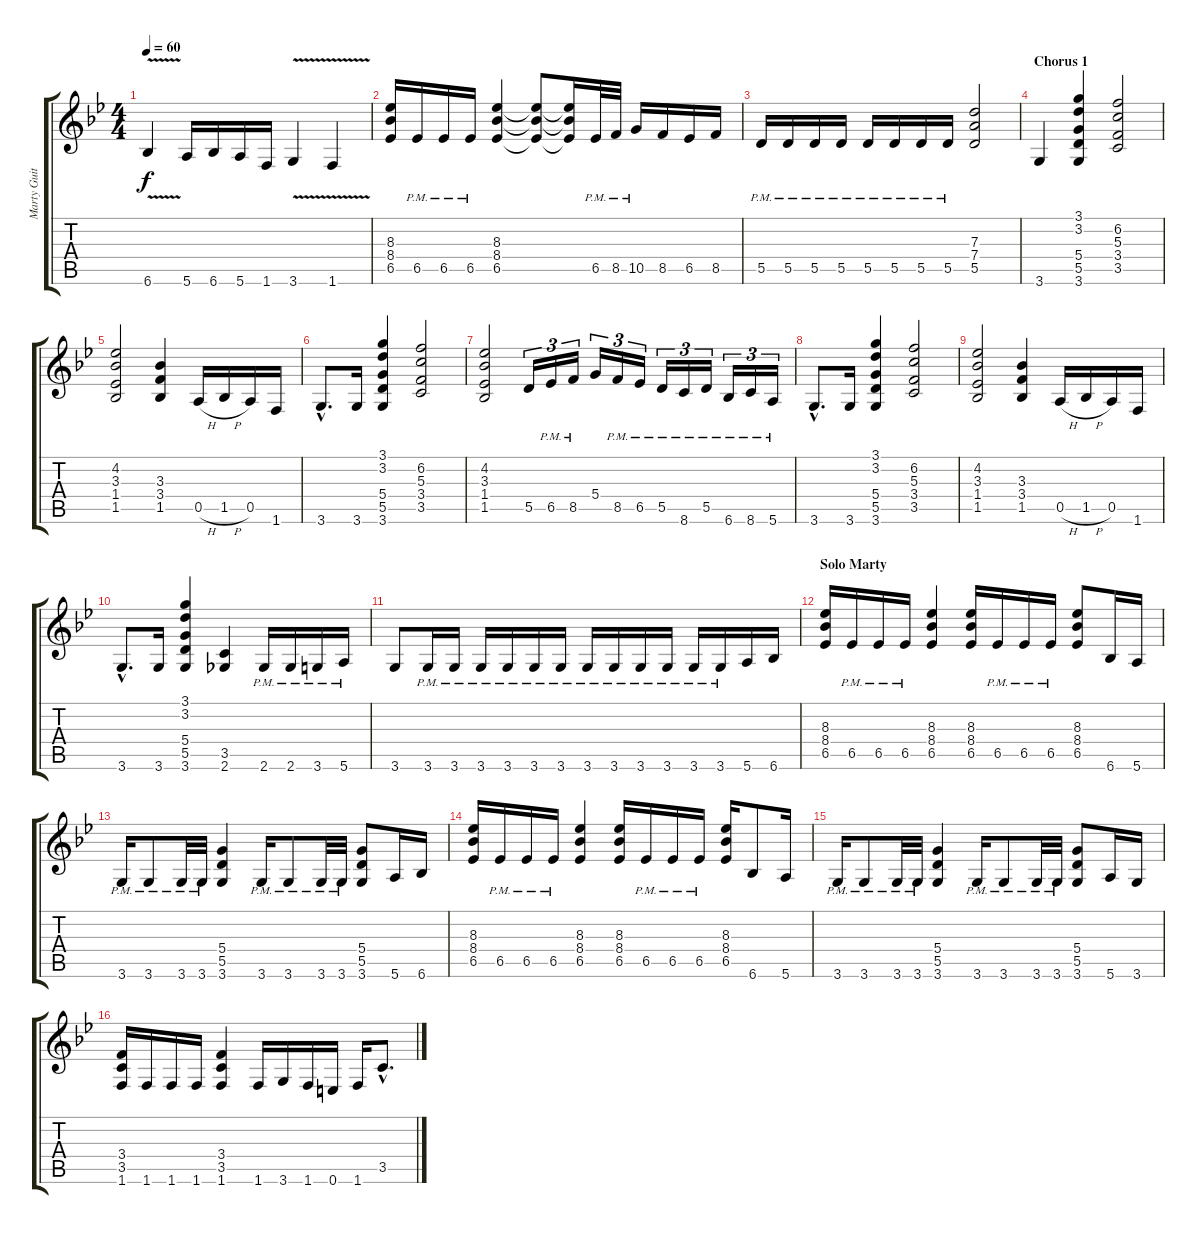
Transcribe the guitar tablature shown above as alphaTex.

\track ("Marty Guitar" "Marty Guit") {instrument overdrivenguitar}
\staff {score tabs}
\tuning (E4 B3 G3 D3 A2 E2) {hide}
\ts (4 4)
\tempo 60
\clef g2
\ks gminor
6.6{v}.4{dy f} 5.6.16 6.6.16 5.6.16 1.6.16 3.6{v}.4 1.6{v}.4 |
(8.3 8.4 6.5).16 6.5{pm}.16 6.5{pm}.16 6.5{pm}.16 (8.3 8.4 6.5).4 (8.3{t} 8.4{t} 6.5{t}).8 (8.3{t} 8.4{t} 6.5{t}).16 6.5{pm}.32 8.5{pm}.32 10.5{pm}.16 8.5.16 6.5.16 8.5.16 |
5.5{pm}.16 5.5{pm}.16 5.5{pm}.16 5.5{pm}.16 5.5{pm}.16 5.5{pm}.16 5.5{pm}.16 5.5{pm}.16 (7.3 7.4 5.5).2 |
\section ("" "Chorus 1")
3.6.4 (3.1 3.2 5.4 5.5 3.6).4 (6.2 5.3 3.4 3.5).2 |
(4.2 3.3 1.4 1.5).2 (3.3 3.4 1.5).4 0.5{h}.16 1.5{h}.16 0.5.16 1.6.16 |
3.6{hac}.8{d} 3.6.16 (3.1 3.2 5.4 5.5 3.6).4 (6.2 5.3 3.4 3.5).2 |
(4.2 3.3 1.4 1.5).2 5.5.16{tu (3 2)} 6.5{pm}.16{tu (3 2)} 8.5{pm}.16{tu (3 2)} 5.4.16{tu (3 2)} 8.5{pm}.16{tu (3 2)} 6.5{pm}.16{tu (3 2)} 5.5{pm}.16{tu (3 2)} 8.6{pm}.16{tu (3 2)} 5.5{pm}.16{tu (3 2)} 6.6{pm}.16{tu (3 2)} 8.6{pm}.16{tu (3 2)} 5.6{pm}.16{tu (3 2)} |
3.6{hac}.8{d} 3.6.16 (3.1 3.2 5.4 5.5 3.6).4 (6.2 5.3 3.4 3.5).2 |
(4.2 3.3 1.4 1.5).2 (3.3 3.4 1.5).4 0.5{h}.16 1.5{h}.16 0.5.16 1.6.16 |
3.6{hac}.8{d} 3.6.16 (3.1 3.2 5.4 5.5 3.6).4 (3.5 2.6).4 2.6{pm}.16 2.6{pm}.16 3.6{pm}.16 5.6{pm}.16 |
3.6.8 3.6{pm}.16 3.6{pm}.16 3.6{pm}.16 3.6{pm}.16 3.6{pm}.16 3.6{pm}.16 3.6{pm}.16 3.6{pm}.16 3.6{pm}.16 3.6{pm}.16 3.6{pm}.16 3.6{pm}.16 5.6.16 6.6.16 |
\section ("" "Solo Marty")
(8.3 8.4 6.5).16 6.5{pm}.16 6.5{pm}.16 6.5{pm}.16 (8.3 8.4 6.5).4 (8.3 8.4 6.5).16 6.5{pm}.16 6.5{pm}.16 6.5{pm}.16 (8.3 8.4 6.5).8 6.6.16 5.6.16 |
3.6{pm}.16 3.6{pm}.8 3.6{pm}.32 3.6{pm}.32 (5.4 5.5 3.6).4 3.6{pm}.16 3.6{pm}.8 3.6{pm}.32 3.6{pm}.32 (5.4 5.5 3.6).8 5.6.16 6.6.16 |
(8.3 8.4 6.5).16 6.5{pm}.16 6.5{pm}.16 6.5{pm}.16 (8.3 8.4 6.5).4 (8.3 8.4 6.5).16 6.5{pm}.16 6.5{pm}.16 6.5{pm}.16 (8.3 8.4 6.5).16 6.6.8 5.6.16 |
3.6{pm}.16 3.6{pm}.8 3.6{pm}.32 3.6{pm}.32 (5.4 5.5 3.6).4 3.6{pm}.16 3.6{pm}.8 3.6{pm}.32 3.6{pm}.32 (5.4 5.5 3.6).8 5.6.16 3.6.16 |
\section ("" "")
(3.4 3.5 1.6).16 1.6.16 1.6.16 1.6.16 (3.4 3.5 1.6).4 1.6.16 3.6.16 1.6.16 0.6.16 1.6.16 3.5{hac}.8{d}
